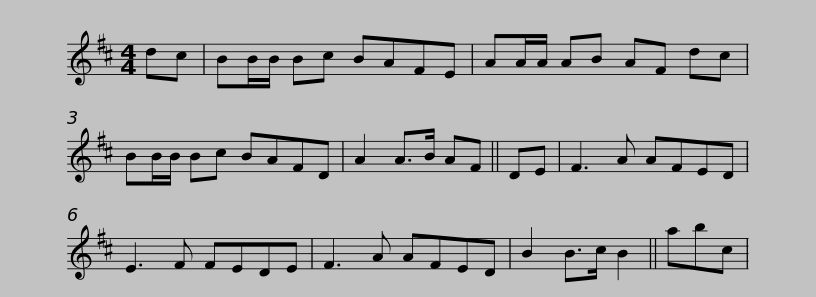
X:1
L:1/8
M:4/4
I:linebreak $
K:D
V:1 treble
V:1
 dc | BB/B/ Bc BAFE | AA/A/ AB AF dc | BB/B/ Bc BAFD | A2 A>B AF || %5
 DE | F3 A AFED |$ E3 F FEDE | F3 A AFED | B2 B>c B2 || %10
 abc | %11
